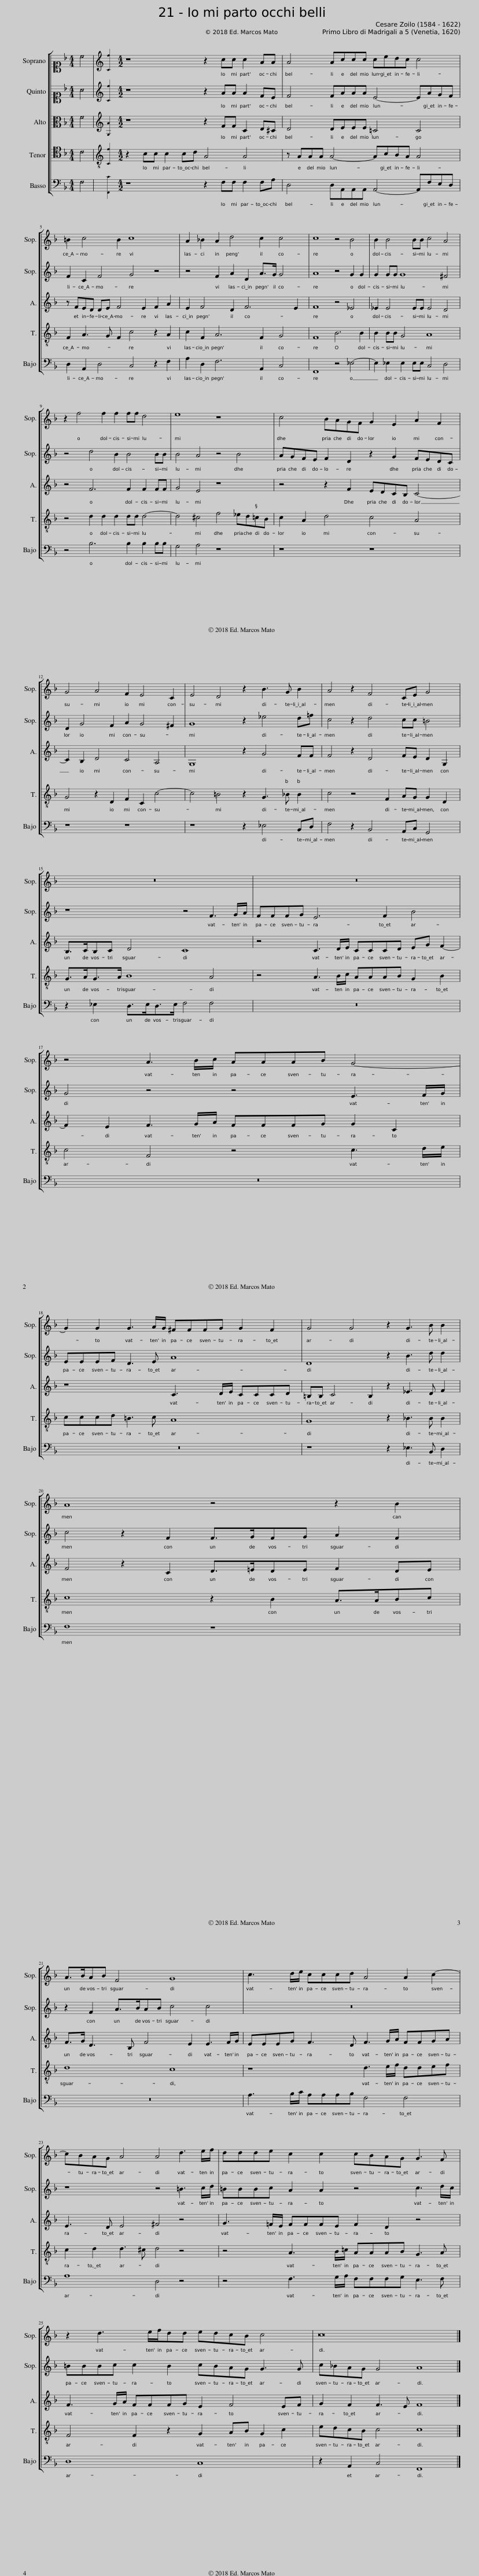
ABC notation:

X:1
%%score [ 1 2 3 4 5 ]
L:1/8
M:4/4
I:linebreak $
K:F
V:1 alto1
V:2 alto1
V:3 alto
V:4 tenor transpose=-12
V:5 bass
V:1
 c4 | [Cf]2 |[M:4/2] z8 z2 cc c2 AA | A4 Accc cedc c4 |$ =B2 c4 B2 c8 | %5
 A2 _B2 A2 d4 c2 c4 | c8 z4 B4 | B2 B4 BB c4 A4 |$ z2 f4 f2 f2 ff d4 | e8 z8 | %10
 c4 BAGF G2 E2 A2 F2 |$ G4 A4 F2 E4 C2 | E4 D4 z2 B3 G B2 | A4 z2 F4 CE G4 |$ z16 | %15
 z16 |$ z4 A3 B/c/ AAAB G4- |$ G2 G2 G3 A/G/ ^FFFG G2 F2 | G4 G4 z2 G3 B B2 |$ A8 z4 z2 B2 |$ %20
 A>BAB F4 G8 | c3 d/e/ cccd A4 A2 c2- |$ cBAG A4 A4 d3 e/f/ | ddde c2 c2 cBAG G3 F |$ z2 d3 e/f/dd edcB c4 | %25
 c16 |] %26
V:2
 A4 | [Cf]2 |[M:4/2] z8 z2 AA A2 FE | F4 FAAA E4- EAGF |$ F2 C2 F4 G4 z4 | %5
 z4 F2 A2 D2 A>G G4 | A8 z4 G2 G2 | G2 GG G8 ^F4 |$ z4 d4 B2 B4 BB | B4 A4 z4 B4 | %10
 AGFE F2 D2 z2 G2 FEDC |$ D2 G4 F2 A2 G4 ^F2 | G8 z2 _e4 d=f | c4 z2 d4 cc =B4 |$ z8 z4 F3 G/A/ | %15
 FFFG E6 F2 B4 |$ G4 z4 z4 E3 F/G/ |$ EEEF D3 E A8 | D8 z2 B3 d d2 |$ c4 z2 F2 F>GFG A2 F2 |$ %20
 z2 F2 A>BAB c4 c4 | z16 |$ z8 z4 =B3 c/d/ | =BBBc A2 A2 z4 c3 d/c/ |$ =BBBc c2 B2 cBAG G3 G | %25
 c_BAG G4 A8 |] %26
V:3
 F4 | [G,A]2 |[M:4/2] z8 z2 FF C2 D^C | D4 DEEE =C4 C4 |$ z FED DE F4 E2 F2 A2 | %5
 E2 F4 D2 F6 E2 | F8 z4 _E4 | _E2 E4 EE E4 D4 |$ z4 F6 F2 F2 FF | G4 E4 z8 | %10
 z4 z2 F2 EDCB, C4- |$ C2 B,2 D4 C4 A,4 | G,8 z2 G4 FF | F4 z2 D4 FE D2 G,2 |$ B,>CB,C D4 C8 | %15
 z4 C3 D/E/ CCCD EG F2- |$ F2 E2 F3 G/A/ FFFG G2 C2 |$ z8 C3 D/E/ CCCD | =B,B, C4 B,2 z2 _E3 D F2 |$ F4 z2 C2 D>=EDE F2 DE |$ %20
 F>G D3 B, F4 E2 E3 F/G/ | EEEG F3 D F3 G/A/ FFGA |$ E3 D E4 ^F4 z4 | G3 =F/E/ FFFE F2 D2 z4 |$ F3 G/A/ FFFG E2 F4 EF | %25
 G2 F2 F3 E F8 |] %26
V:4
 C4 | [C,F]2 |[M:4/2] z2 CC C2 CD A,4 A,4 | z A,A,A, A,4- A,CB,A, A,4 |$ F,2 A,3 G, F,2 C4 z2 A,2 | %5
 C2 F,2 A,6 F,2 G,4 | F,8 B,6 B,2 | B,2 B,B, G,4 A,8 |$ z4 D2 D2 D2 DD D4- | D4 ^C4 F4 _ED=CB, | %10
 C2 A,2 D4 C4 A,4 |$ G,4 z2 D,2 F,2 C,2 C4- | C4 =B,4 z2 G,3 _B, B,2 | C4 z4 F,2 A,G, G,2 D,2 |$ G,>A,G,>A, B,8 A,4 | %15
 z4 A,3 B,/C/ A,A,A,B, G,2 B,2 |$ C4 F,4 z4 C3 D/E/ |$ CCCD =B,3 C A,8 | G,8 z2 _B,3 B, B,2 |$ C8 z2 B,2 A,>A,B,C |$ %20
 D8 C8 | z8 D3 E/F/ DDEF |$ C2 D2 D3 ^C D4 z4 | z4 A,3 B,/=C/ A,A,A,B, G,3 A, |$ F,4 F,2 z2 G,2 A,B, G,2 C2 | %25
 EDCB, C4 C8 |] %26
V:5
 F,4 | [F,,C]2 |[M:4/2] z8 z2 F,F, F,2 F,A, | D,4 D,A,,A,,A,, A,,4- A,,F,E,D, |$ D,2 A,,2 D,4 C,4 z2 F,2 | %5
 A,2 D,2 F,6 A,,2 C,4 | F,,8 z4 _E,4- | E,2 _E,2 E,2 E,E, C,4 D,4 |$ z4 B,6 B,2 B,2 B,B, | G,4 A,4 z8 | %10
 z8 z8 |$ z8 z8 | z8 z2 _E,4 B,,D, | F,4 z2 B,,4 A,,C, G,,4 |$ z2 _E,2 D,>E,D,>E, F,4 F,4 | %15
 z16 |$ z16 |$ z16 | z8 z2 _E,3 B,, D,2 |$ F,8 z8 |$ %20
 z16 | A,3 B,/C/ A,A,A,B, F,4 F,4 |$ A,8 D,4 z4 | z4 F,3 G,/A,/ F,F,F,G, E,3 F, |$ D,8 C,8 | %25
 z2 A,,2 C,4 F,,8 |] %26
